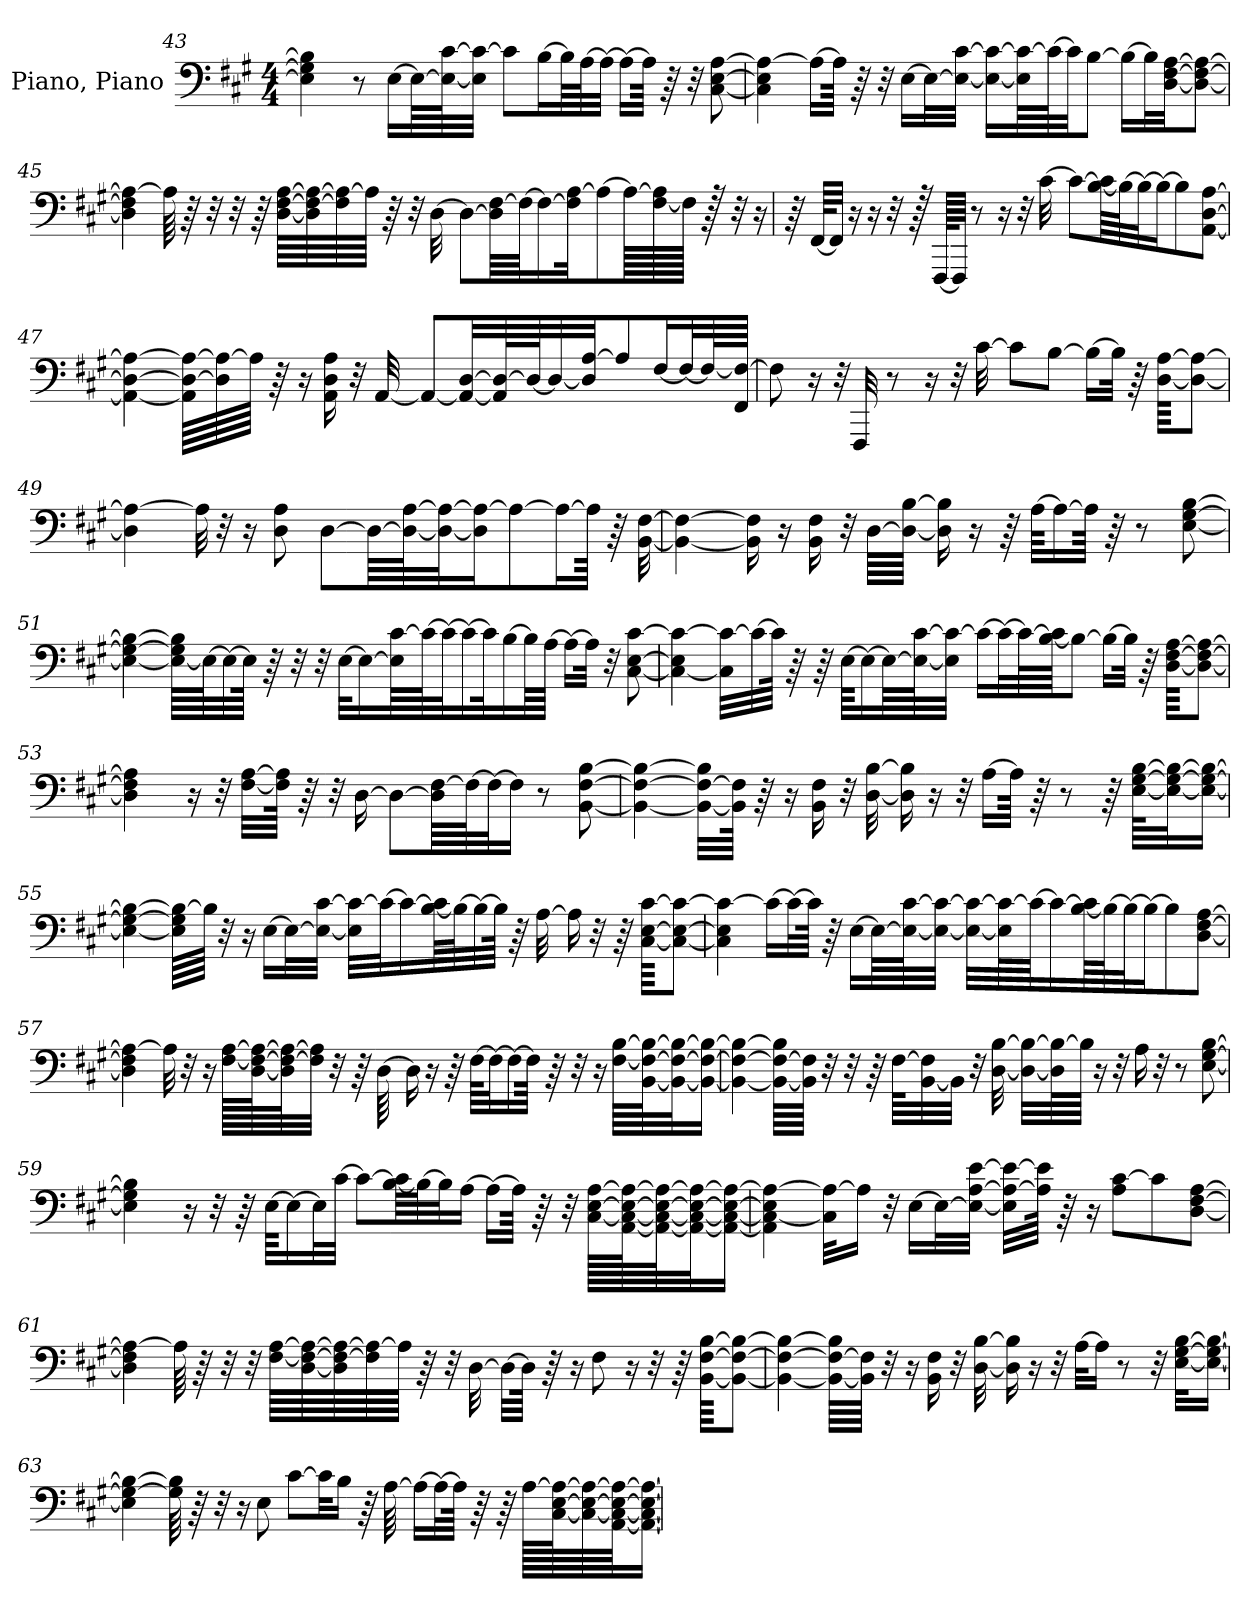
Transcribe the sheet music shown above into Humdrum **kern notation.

**kern
*part1
*staff1
*I"Piano, Piano
*I'Pno.
!!LO:LB:g=z
*clefF4
*k[f#c#g#]
*M4/4
=43
4E\] 4G#\] 4B\]
8r
[16E\LL
64E\LL_
64E\_ [64c#\J
32E\] 32c#\_JJJ
8c#\L]
[16B\L
64B\LL]
[64A\J
32A\JJJ_
16A\LL_
64A\JJkk]
64r
32r
[8C#\ [8E\ [8A\
=44
4C#\] 4E\] 4A\_
16A\LL_
64A\JJkk]
64r
32r
[16E\LL
32E\L_
32E\_ [32c#\JJJ
16E\_ 16c#\_LL
64E\] 64c#\_LL
64c#\J_
32c#\JJ]
[8B\J
16B\LL_
32B\L]
[32D\ [32F#\ [32A\JJ
8D\_ 8F#\_ 8A\_J
!!LO:LB:g=z
=45
4D\] 4F#\] 4A\_
64A\]
64r
32r
32r
64r
[64D\ [64F#\ [64A\LLLL
64D\] 64F#\_ 64A\_
64F#\] 64A\_
64A\JJJJ]
64r
32r
[32D\
8D\L_
64D\] [64F#\LLL
64F#\JJ_
16F#\_
32F#\] [32A\JK
8A\_
128A\LLLL_
[128F#\ 128A\]
128F#\JJJJJ]
128r
32r
16r
!!LO:LB:g=z
=46
64r
[64FF#/KLLL
32FF#/JJJ]
16r
16r
32r
128r
[128FFF#/KLLLL
64FFF#/JJJJ]
8r
16r
32r
[32c#\
8c#\L_
[64B\ 64c#\]LLL
64B\J_
32B\J_
16B\J_
8B\]
[8AA\ [8D\ [8A\J
=47
4AA\_ 4D\_ 4A\_
64AA\] 64D\_ 64A\_LLLL
64D\] 64A\_
64A\JJJJ]
64r
16r
16AA\ 16D\ 16A\
32r
[32AA/
8AA/L_
32AA/_ [32D/LL
64AA/] 64D/_L
64D/J_
32D/_
32D/] [32A/JJ
8A/]
[16F#/L
32F#/L_
64F#/L_
64FF#/ 64F#/_JJJJ
!!LO:LB:g=z
=48
8F#\]
16r
32r
32FFF#/
8r
16r
32r
[32c#\
8c#\L]
[8B\J
16B\LL_
32B\JJk]
64r
[64D\ [64A\KKKL
8D\_ 8A\_J
=49
4D\] 4A\_
32A\]
32r
16r
8D\ 8A\
[8D\L
64D\LLL_
64D\_ [64A\J
32D\_ 32A\_J
16D\] 16A\_J
8A\_
16A\L_
64A\JJkk]
64r
[32BB\ [32F#\
!!LO:PB:g=z
=50
4BB\_ 4F#\_
16BB\] 16F#\]
16r
16BB\ 16F#\
32r
[64D\LLLL
64D\_ [64B\JJJJ
16D\] 16B\]
16r
64r
[64A\KKLL
16A\_
64A\JJkk]
64r
8r
[8E\ [8G#\ [8B\
=51
4E\_ 4G#\_ 4B\_
64E\_ 64G#\] 64B\]LLLL
64E\J_
32E\_
64E\JJJk]
64r
32r
32r
[32E\KLL
16E\_
64E\] [64c#\LL
64c#\J_
32c#\J_
16c#\_
32c#\K]
[16B\
64B\LL]
[64A\JJJJ
16A\LL_
32A\JJk]
32r
[8C#\ [8E\ [8c#\
!!LO:LB:g=z
=52
4C#\_ 4E\] 4c#\_
32C#\] 32c#\_LLL
32c#\_
64c#\JJJk]
64r
64r
[64E\KKLL
16E\_
64E\LL_
64E\_ [64c#\J
32E\] 32c#\_JJJ
16c#\LL_
32c#\L_
64c#\L_
[64B\ 64c#\]JJJ
8B\J_
16B\LL_
32B\JJk]
64r
[64D\ [64F#\ [64A\KKKL
8D\_ 8F#\_ 8A\_J
=53
4D\] 4F#\] 4A\]
16r
32r
[32F#\ [32A\LLL
64F#\] 64A\]JJJk
64r
32r
[16D\
8D\L_
64D\] [64F#\LLL
64F#\J_
32F#\J_
16F#\JJ]
8r
[8BB\ [8F#\ [8B\
!!LO:LB:g=z
=54
4BB\_ 4F#\_ 4B\_
32BB\_ 32F#\_ 32B\]LLL
64BB\] 64F#\]JJJk
64r
16r
16BB\ 16F#\
32r
[32D\ [32B\
16D\] 16B\]
16r
32r
[16A\LL
64A\JJkk]
64r
8r
64r
[64E\ [64G#\ [64B\KLLL
32E\_ 32G#\_ 32B\_J
16E\_ 16G#\_ 16B\_JJ
!!LO:LB:g=z
=55
4E\_ 4G#\_ 4B\_
64E\] 64G#\] 64B\_LLLL
64B\JJJJ]
32r
16r
[16E\LL
32E\L_
32E\_ [32c#\JJJ
32E\] 32c#\_LLL
32c#\J_
16c#\_
[64B\ 64c#\]LL
64B\J_
32B\_
64B\JJJk]
64r
[32A\
16A\]
32r
64r
[64C#\ [64E\ [64c#\KKKL
8C#\_ 8E\_ 8c#\_J
!!LO:LB:g=z
=56
4C#\] 4E\] 4c#\_
16c#\LL_
32c#\L_
64c#\JJJk]
64r
[16E\LL
64E\LL_
64E\_ [64c#\J
32E\_ 32c#\_JJJ
32E\_ 32c#\_LLL
64E\] 64c#\_L
64c#\JJ_
16c#\_
[64B\ 64c#\]LL
64B\J_
32B\J_
16B\J_
8B\]
[8D\ [8F#\ [8A\J
!!LO:LB:g=z
=57
4D\] 4F#\] 4A\_
32A\]
32r
16r
[128F#\ [128A\LLLLL
[128D\ 128F#\_ 128A\_J
64D\] 64F#\_ 64A\_J
32F#\] 32A\]JJJ
32r
64r
[64D\
16D\]
16r
64r
[64F#\KLLL
32F#\J_
16F#\_
64F#\JJkk]
64r
32r
16r
[64F#\ [64B\LLLL
[64BB\ 64F#\_ 64B\_J
32BB\_ 32F#\_ 32B\_J
16BB\_ 16F#\_ 16B\_JJ
!!LO:LB:g=z
=58
4BB\_ 4F#\_ 4B\_
64BB\_ 64F#\_ 64B\]LLLL
64BB\] 64F#\]JJJJ
32r
32r
64r
[64F#\KLLL
[32BB\ 32F#\]
32BB\JJJ]
32r
[32D\ [32B\
32D\_ 32B\_LLL
64D\] 64B\_L
64B\JJJJ]
16r
32r
16A\
32r
8r
[8E\ [8G#\ [8B\
!!LO:LB:g=z
=59
4E\] 4G#\] 4B\]
16r
32r
64r
[64E\KKLL
16E\_
32E\L]
[32c#\JJJ
8c#\L_
[64B\ 64c#\]LLL
64B\J_
32B\J]
[16A\JJ
16A\LL_
64A\JJkk]
64r
32r
[128C#\ [128E\ [128A\LLLLL
[128AA\ 128C#\_ 128E\_ 128A\_J
64AA\_ 64C#\_ 64E\_ 64A\_J
32AA\_ 32C#\_ 32E\_ 32A\_J
16AA\_ 16C#\_ 16E\_ 16A\_JJ
=60
4AA\] 4C#\_ 4E\] 4A\_
32C#\] 32A\_KLL
16A\JJ]
32r
[16E\LL
32E\L_
32E\_ [32A\ [32e\JJJ
32E\] 32A\_ 32e\_LLL
64A\] 64e\]JJJk
64r
16r
8A\ [8c#\L
8c#\]
[8D\ [8F#\ [8A\J
!!LO:LB:g=z
=61
4D\] 4F#\] 4A\_
64A\]
64r
32r
32r
[64F#\ [64A\LLLL
[64D\ 64F#\_ 64A\_
64D\] 64F#\_ 64A\_
64F#\] 64A\_
64A\JJJJ]
64r
32r
[32D\
32D\LLL_
64D\JJJk]
64r
16r
8F#\
16r
32r
64r
[64BB\ [64F#\ [64B\KKKL
8BB\_ 8F#\_ 8B\_J
=62
4BB\_ 4F#\_ 4B\_
64BB\_ 64F#\_ 64B\]LLLL
64BB\] 64F#\]JJJJ
32r
16r
16BB\ 16F#\
32r
[32D\ [32B\
16D\] 16B\]
16r
32r
[32A\KLL
16A\JJ]
8r
32r
[32E\ [32G#\ [32B\KLL
16E\_ 16G#\_ 16B\_JJ
!!LO:LB:g=z
=63
4E\] 4G#\_ 4B\_
64G#\] 64B\]
64r
32r
16r
8E\
[8c#\L
32c#\KL]
16B\JJ
64r
[64A\
16A\LL_
32A\L_
64A\JJJk]
64r
64r
[128A\LLLLL
[128C#\ [128E\ 128A\_J
64C#\_ 64E\_ 64A\_
[64AA\ 64C#\_ 64E\_ 64A\_JJ
16AA\_ 16C#\_ 16E\_ 16A\_JJ
=
*-
